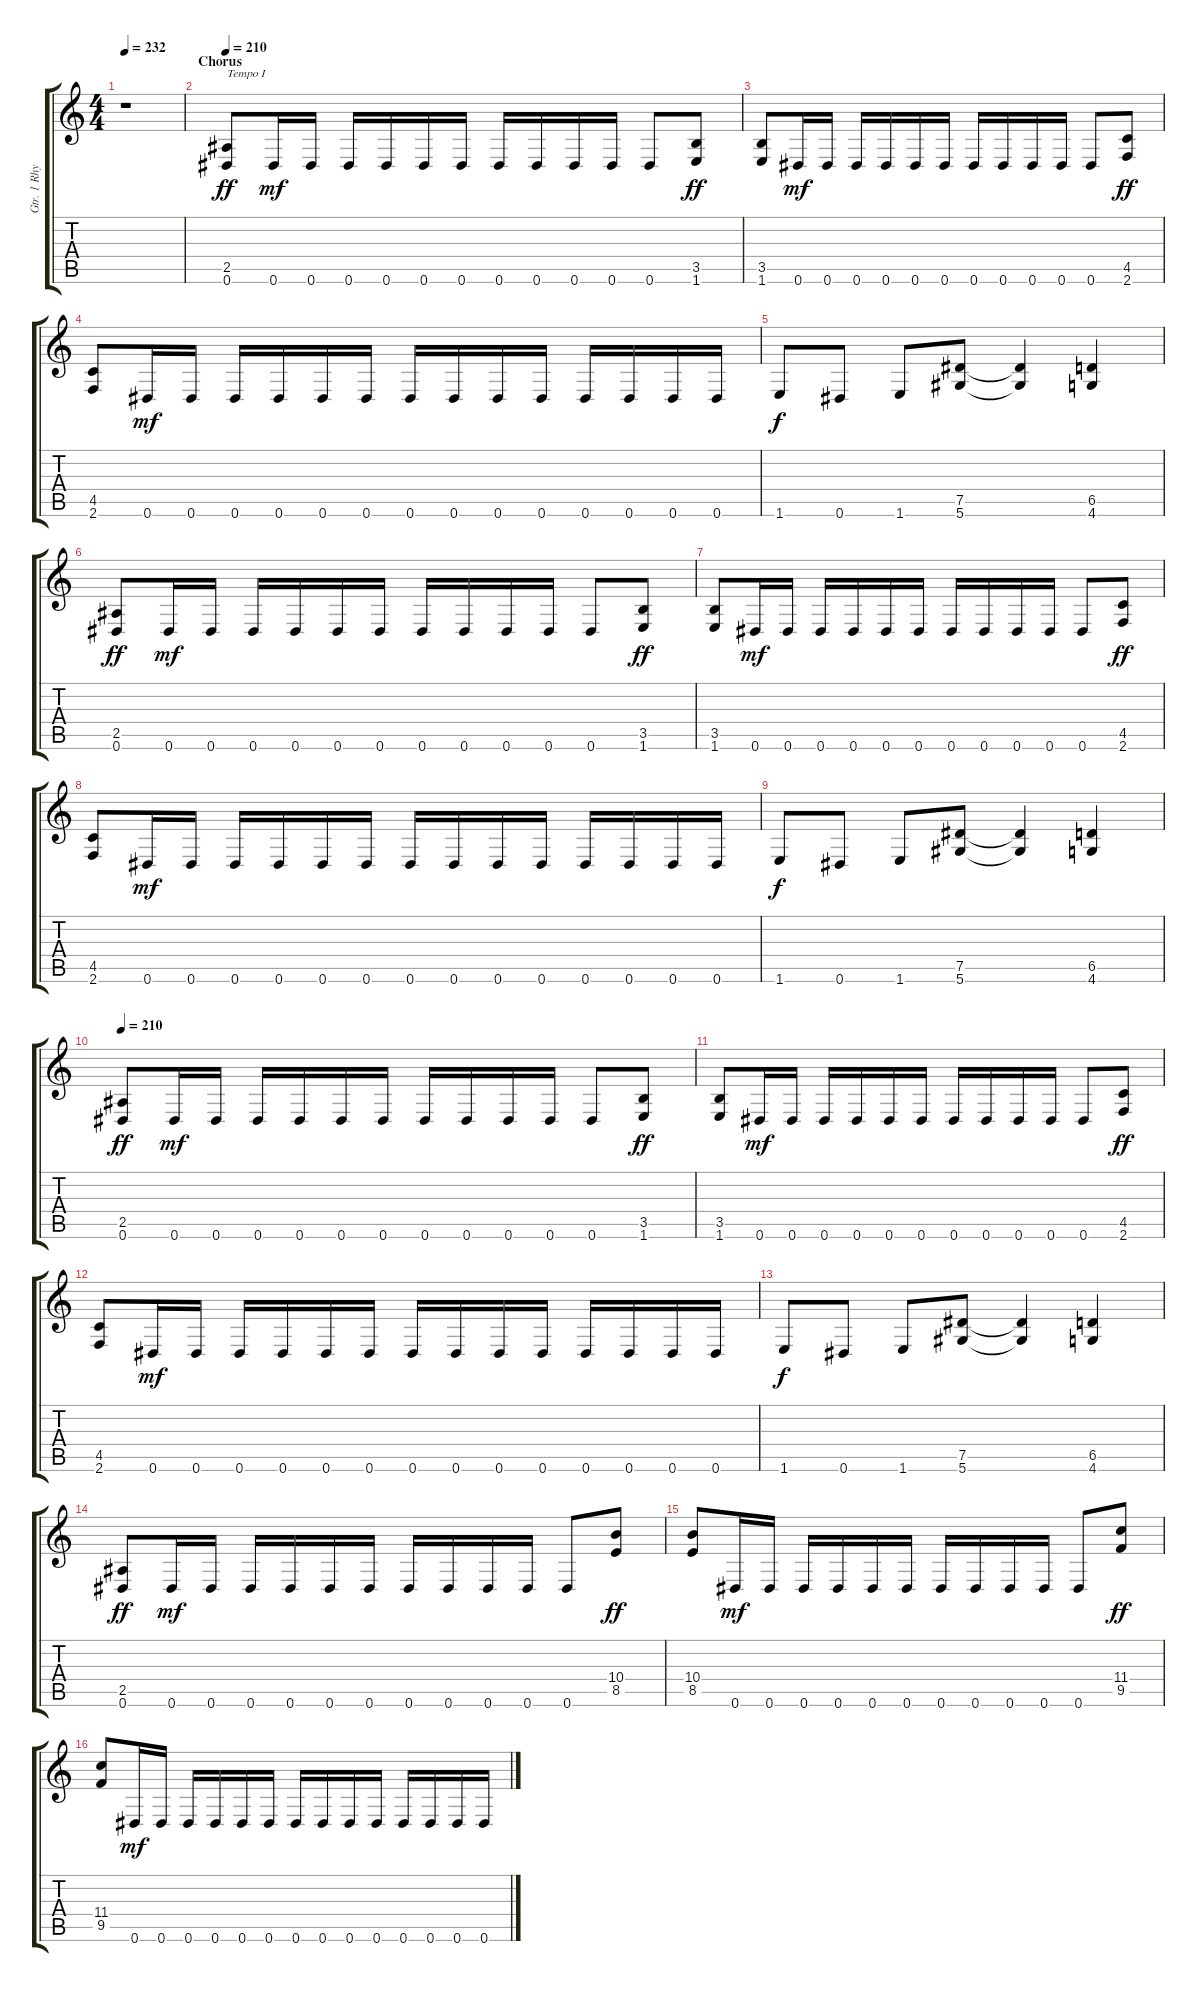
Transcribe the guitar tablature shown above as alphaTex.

\track ("Gtr. 1 Rhytm" "Gtr. 1 Rhy") {instrument overdrivenguitar}
\staff {score tabs}
\tuning (Eb4 Bb3 Gb3 Db3 Ab2 Eb2) {hide}
\ts (4 4)
\tempo 232
\clef g2
\ks c
r.1{dy ff} |
\section ("" "Chorus")
\tempo 210
(2.5 0.6).8{txt "Tempo I"} 0.6.16{dy mf} 0.6.16 0.6.16 0.6.16 0.6.16 0.6.16 0.6.16 0.6.16 0.6.16 0.6.16 0.6.8 (3.5 1.6).8{dy ff} |
(3.5 1.6).8 0.6.16{dy mf} 0.6.16 0.6.16 0.6.16 0.6.16 0.6.16 0.6.16 0.6.16 0.6.16 0.6.16 0.6.8 (4.5 2.6).8{dy ff} |
(4.5 2.6).8 0.6.16{dy mf} 0.6.16 0.6.16 0.6.16 0.6.16 0.6.16 0.6.16 0.6.16 0.6.16 0.6.16 0.6.16 0.6.16 0.6.16 0.6.16 |
1.6.8{dy f} 0.6.8 1.6.8 (7.5 5.6).8 (7.5{t} 5.6{t}).4 (6.5 4.6).4 |
(2.5 0.6).8{dy ff} 0.6.16{dy mf} 0.6.16 0.6.16 0.6.16 0.6.16 0.6.16 0.6.16 0.6.16 0.6.16 0.6.16 0.6.8 (3.5 1.6).8{dy ff} |
(3.5 1.6).8 0.6.16{dy mf} 0.6.16 0.6.16 0.6.16 0.6.16 0.6.16 0.6.16 0.6.16 0.6.16 0.6.16 0.6.8 (4.5 2.6).8{dy ff} |
(4.5 2.6).8 0.6.16{dy mf} 0.6.16 0.6.16 0.6.16 0.6.16 0.6.16 0.6.16 0.6.16 0.6.16 0.6.16 0.6.16 0.6.16 0.6.16 0.6.16 |
1.6.8{dy f} 0.6.8 1.6.8 (7.5 5.6).8 (7.5{t} 5.6{t}).4 (6.5 4.6).4 |
\tempo 210
(2.5 0.6).8{dy ff} 0.6.16{dy mf} 0.6.16 0.6.16 0.6.16 0.6.16 0.6.16 0.6.16 0.6.16 0.6.16 0.6.16 0.6.8 (3.5 1.6).8{dy ff} |
(3.5 1.6).8 0.6.16{dy mf} 0.6.16 0.6.16 0.6.16 0.6.16 0.6.16 0.6.16 0.6.16 0.6.16 0.6.16 0.6.8 (4.5 2.6).8{dy ff} |
(4.5 2.6).8 0.6.16{dy mf} 0.6.16 0.6.16 0.6.16 0.6.16 0.6.16 0.6.16 0.6.16 0.6.16 0.6.16 0.6.16 0.6.16 0.6.16 0.6.16 |
1.6.8{dy f} 0.6.8 1.6.8 (7.5 5.6).8 (7.5{t} 5.6{t}).4 (6.5 4.6).4 |
(2.5 0.6).8{dy ff} 0.6.16{dy mf} 0.6.16 0.6.16 0.6.16 0.6.16 0.6.16 0.6.16 0.6.16 0.6.16 0.6.16 0.6.8 (10.4 8.5).8{dy ff} |
(10.4 8.5).8 0.6.16{dy mf} 0.6.16 0.6.16 0.6.16 0.6.16 0.6.16 0.6.16 0.6.16 0.6.16 0.6.16 0.6.8 (11.4 9.5).8{dy ff} |
(11.4 9.5).8 0.6.16{dy mf} 0.6.16 0.6.16 0.6.16 0.6.16 0.6.16 0.6.16 0.6.16 0.6.16 0.6.16 0.6.16 0.6.16 0.6.16 0.6.16
